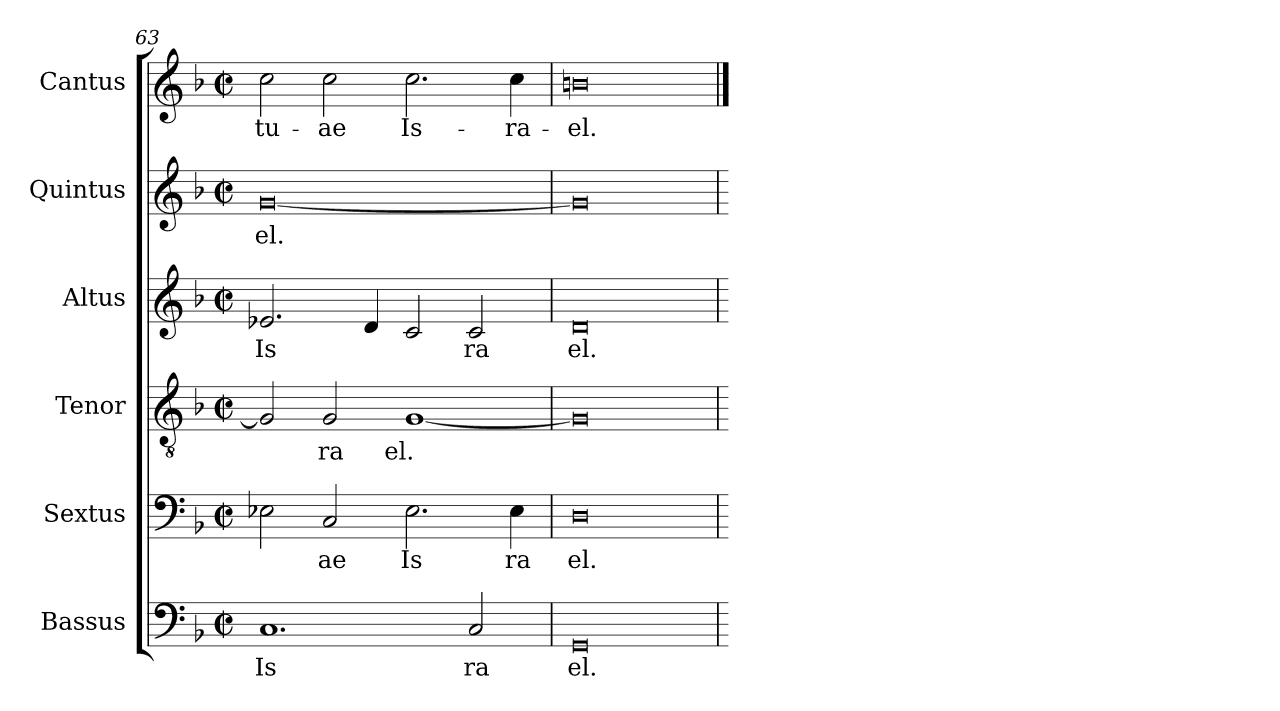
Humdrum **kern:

**kern	**text	**kern	**text	**kern	**text	**kern	**text	**kern	**text	**kern	**text
*part6	*part6	*part5	*part5	*part4	*part4	*part3	*part3	*part2	*part2	*part1	*part1
*staff6	*staff6	*staff5	*staff5	*staff4	*staff4	*staff3	*staff3	*staff2	*staff2	*staff1	*staff1
*I"Bassus	*	*I"Sextus	*	*I"Tenor	*	*I"Altus	*	*I"Quintus	*	*I"Cantus	*
*clefF4	*	*clefF4	*	*clefGv2	*	*clefG2	*	*clefG2	*	*clefG2	*
*k[b-]	*	*k[b-]	*	*k[b-]	*	*k[b-]	*	*k[b-]	*	*k[b-]	*
*F:	*	*F:	*	*F:	*	*F:	*	*F:	*	*F:	*
*M2/2	*	*M2/2	*	*M2/2	*	*M2/2	*	*M2/2	*	*M2/2	*
*met(c|)	*	*met(c|)	*	*met(c|)	*	*met(c|)	*	*met(c|)	*	*met(c|)	*
=63	=63	=63	=63	=63	=63	=63	=63	=63	=63	=63	=63
!	!LO:LY:b:cj	!	!	!	!	!	!LO:LY:b:cj	!	!LO:LY:b:cj	!	!LO:LY:b:cj
1.C	Is	2E-X\	.	2G/]	.	2.e-X/	Is	[<0g	el.	2cc\	tu-
!	!	!	!LO:LY:b:cj	!	!LO:LY:b:cj	!	!	!	!	!	!LO:LY:b:cj
.	.	2C/	ae	2G/	ra	.	.	.	.	2cc\	-ae
.	.	.	.	.	.	4d/	.	.	.	.	.
!	!	!	!LO:LY:b:cj	!	!LO:LY:b:cj	!	!	!	!	!	!LO:LY:b:cj
.	.	2.E-\	Is	[<1G	el.	2c/	.	.	.	2.cc\	Is-
!	!LO:LY:b:cj	!	!	!	!	!	!LO:LY:b:cj	!	!	!	!
2C/	ra	.	.	.	.	2c/	ra	.	.	.	.
!	!	!	!LO:LY:b:cj	!	!	!	!	!	!	!	!LO:LY:b:cj
.	.	4E-\	ra	.	.	.	.	.	.	4cc\	-ra-
=64	=64	=64	=64	=64	=64	=64	=64	=64	=64	=64	=64
!	!LO:LY:b:cj	!	!LO:LY:b:cj	!	!	!	!LO:LY:b:cj	!	!	!	!LO:LY:b:cj
0GG	el.	0D	el.	0G]	.	0d	el.	0g]	.	0bn	-el.
=	==	=	==	=	==	=	==	=	==	==	==
*-	*-	*-	*-	*-	*-	*-	*-	*-	*-	*-	*-
